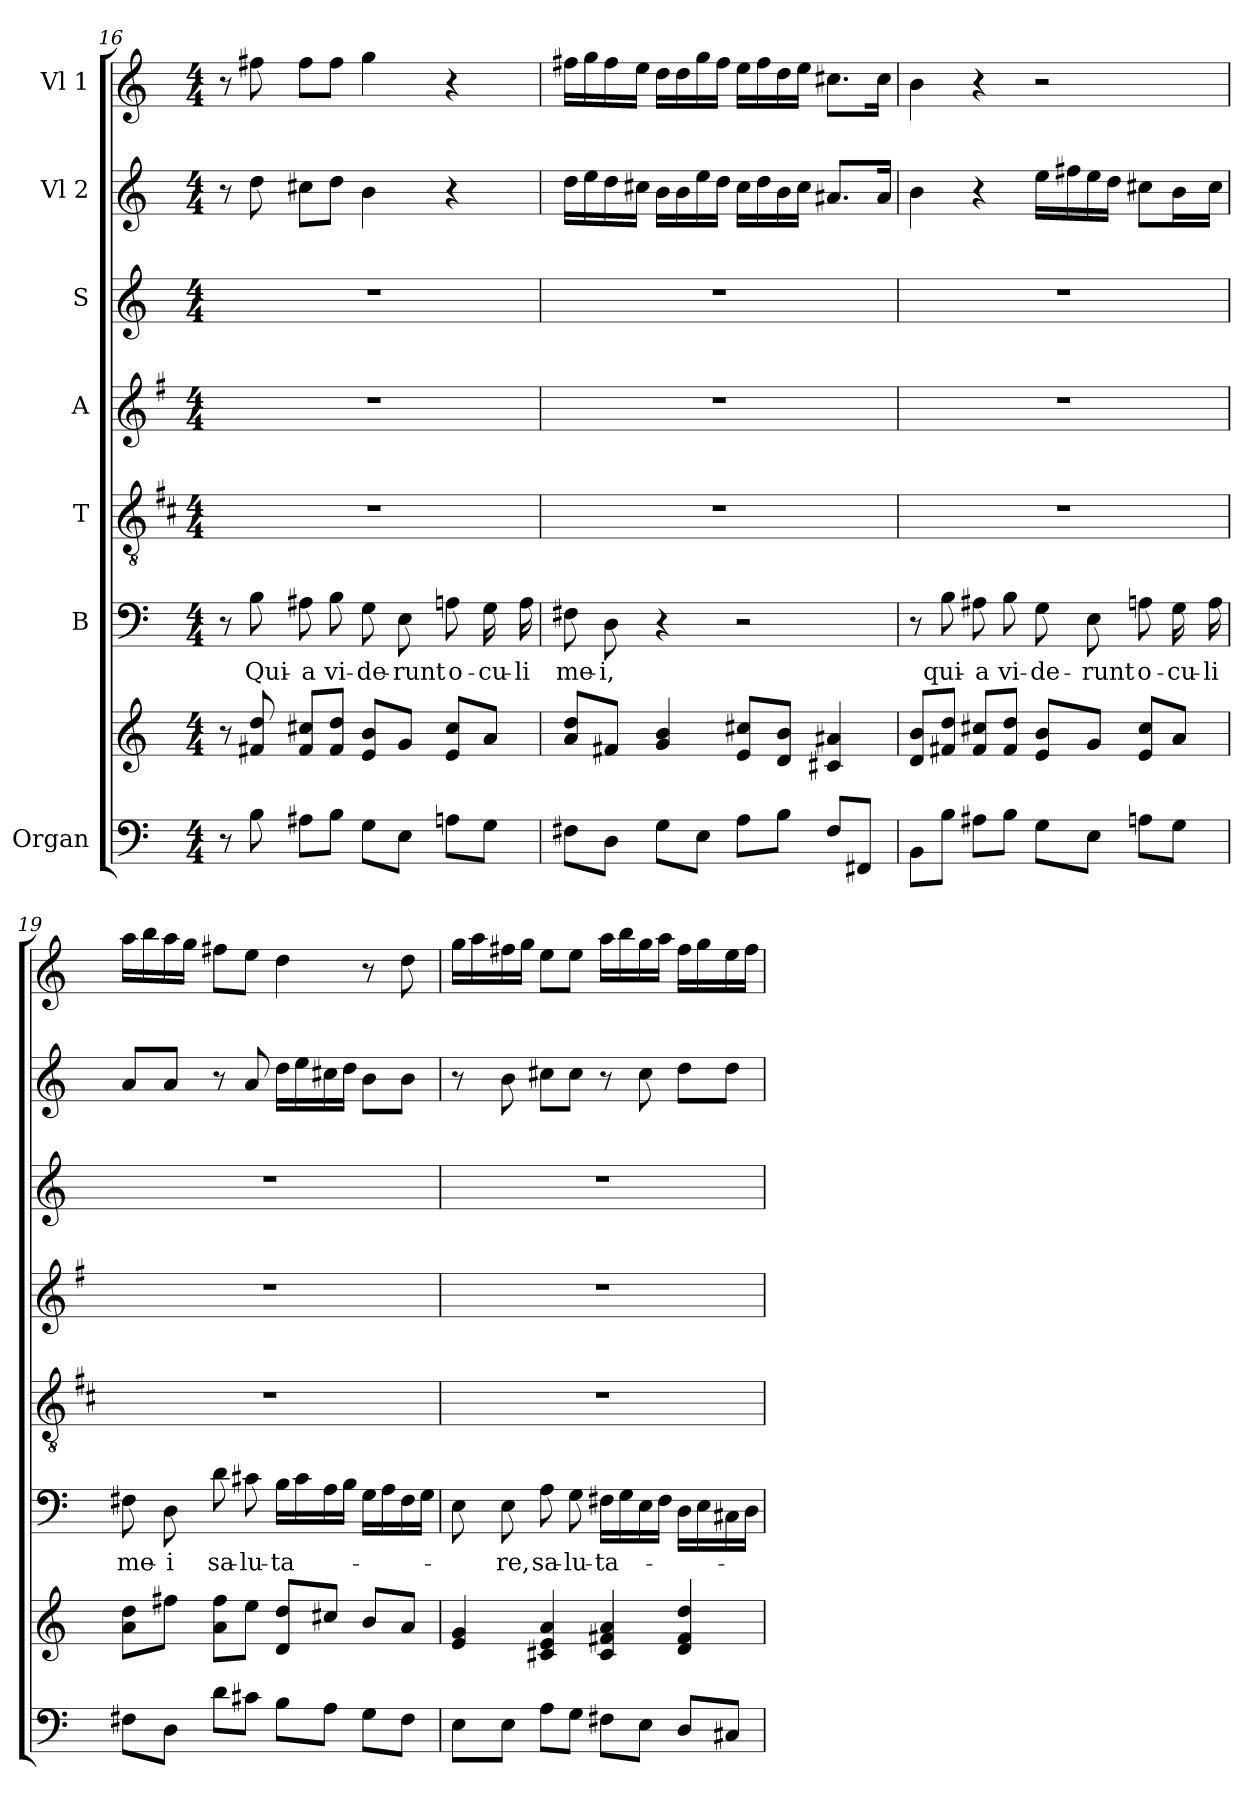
**kern	**kern	**kern	**text	**kern	**kern	**kern	**kern	**kern
*part7	*part7	*part6	*part6	*part5	*part4	*part3	*part2	*part1
*staff8	*staff7	*staff6	*staff6	*staff5	*staff4	*staff3	*staff2	*staff1
*I"Organ	*	*I"B	*	*I"T	*I"A	*I"S	*I"Vl 2	*I"Vl 1
*clefF4	*clefG2	*clefF4	*	*clefGv2	*clefG2	*clefG2	*clefG2	*clefG2
*	*	*	*	*ITrd1c2	*ITrd4c7	*	*	*
*k[]	*k[]	*k[]	*	*k[]	*k[]	*k[]	*k[]	*k[]
*C:	*C:	*C:	*	*C:	*C:	*C:	*C:	*C:
*M4/4	*M4/4	*M4/4	*	*M4/4	*M4/4	*M4/4	*M4/4	*M4/4
=16	=16	=16	=16	=16	=16	=16	=16	=16
8r	8r	8r	.	1r	1r	1r	8r	8r
!	!	!	!LO:LY:b	!	!	!	!	!
8B\	8f#X/ 8dd/	8B\	Qui-	.	.	.	8dd\	8ff#X\
!	!	!	!LO:LY:b	!	!	!	!	!
8A#X\L	8f#/ 8cc#X/L	8A#X\	-a	.	.	.	8cc#X\L	8ff#\L
!	!	!	!LO:LY:b	!	!	!	!	!
8B\J	8f#/ 8dd/J	8B\	vi-	.	.	.	8dd\J	8ff#\J
!	!	!	!LO:LY:b	!	!	!	!	!
8G\L	8e/ 8b/L	8G\	-de-	.	.	.	4b\	4gg\
!	!	!	!LO:LY:b	!	!	!	!	!
8E\J	8g/J	8E\	-runt	.	.	.	.	.
!	!	!	!LO:LY:b	!	!	!	!	!
8An\L	8e/ 8cc#/L	8An\	o-	.	.	.	4r	4r
!	!	!	!LO:LY:b	!	!	!	!	!
8G\J	8a/J	16G\	-cu-	.	.	.	.	.
!	!	!	!LO:LY:b	!	!	!	!	!
.	.	16A\	-li	.	.	.	.	.
!!LO:PB:g=z
=17	=17	=17	=17	=17	=17	=17	=17	=17
!	!	!	!LO:LY:b	!	!	!	!	!
8F#X\L	8a/ 8dd/L	8F#X\	me-	1r	1r	1r	16dd\LL	16ff#X\LL
.	.	.	.	.	.	.	16ee\	16gg\
!	!	!	!LO:LY:b	!	!	!	!	!
8D\J	8f#X/J	8D\	-i,	.	.	.	16dd\	16ff#\
.	.	.	.	.	.	.	16cc#X\JJ	16ee\JJ
8G\L	4g/ 4b/	4r	.	.	.	.	16b\LL	16dd\LL
.	.	.	.	.	.	.	16b\	16dd\
8E\J	.	.	.	.	.	.	16ee\	16gg\
.	.	.	.	.	.	.	16dd\JJ	16ff#\JJ
8A\L	8e/ 8cc#X/L	2r	.	.	.	.	16cc#\LL	16ee\LL
.	.	.	.	.	.	.	16dd\	16ff#\
8B\J	8d/ 8b/J	.	.	.	.	.	16b\	16dd\
.	.	.	.	.	.	.	16cc#\JJ	16ee\JJ
8F#/L	4c#X/ 4a#X/	.	.	.	.	.	8.a#X/L	8.cc#X\L
8FF#X/J	.	.	.	.	.	.	.	.
.	.	.	.	.	.	.	16a#/Jk	16cc#\Jk
=18	=18	=18	=18	=18	=18	=18	=18	=18
8BB\L	8d/ 8b/L	8r	.	1r	1r	1r	4b\	4b\
!	!	!	!LO:LY:b	!	!	!	!	!
8B\J	8f#X/ 8dd/J	8B\	qui-	.	.	.	.	.
!	!	!	!LO:LY:b	!	!	!	!	!
8A#X\L	8f#/ 8cc#X/L	8A#X\	-a	.	.	.	4r	4r
!	!	!	!LO:LY:b	!	!	!	!	!
8B\J	8f#/ 8dd/J	8B\	vi-	.	.	.	.	.
!	!	!	!LO:LY:b	!	!	!	!	!
8G\L	8e/ 8b/L	8G\	-de-	.	.	.	16ee\LL	2r
.	.	.	.	.	.	.	16ff#X\	.
!	!	!	!LO:LY:b	!	!	!	!	!
8E\J	8g/J	8E\	-runt	.	.	.	16ee\	.
.	.	.	.	.	.	.	16dd\JJ	.
!	!	!	!LO:LY:b	!	!	!	!	!
8An\L	8e/ 8cc#/L	8An\	o-	.	.	.	8cc#X\L	.
!	!	!	!LO:LY:b	!	!	!	!	!
8G\J	8a/J	16G\	-cu-	.	.	.	16b\L	.
!	!	!	!LO:LY:b	!	!	!	!	!
.	.	16A\	-li	.	.	.	16cc#\JJ	.
=19	=19	=19	=19	=19	=19	=19	=19	=19
!	!	!	!LO:LY:b	!	!	!	!	!
8F#X\L	8a\ 8dd\L	8F#X\	me-	1r	1r	1r	8a/L	16aa\LL
.	.	.	.	.	.	.	.	16bb\
!	!	!	!LO:LY:b	!	!	!	!	!
8D\J	8ff#X\J	8D\	-i	.	.	.	8a/J	16aa\
.	.	.	.	.	.	.	.	16gg\JJ
!	!	!	!LO:LY:b	!	!	!	!	!
8d\L	8a\ 8ff#\L	8d\	sa-	.	.	.	8r	8ff#X\L
!	!	!	!LO:LY:b	!	!	!	!	!
8c#X\J	8ee\J	8c#X\	-lu-	.	.	.	8a/	8ee\J
!	!	!	!LO:LY:b	!	!	!	!	!
8B\L	8d/ 8dd/L	16B\LL	-ta-	.	.	.	16dd\LL	4dd\
.	.	16c#\	.	.	.	.	16ee\	.
8A\J	8cc#X/J	16A\	.	.	.	.	16cc#X\	.
.	.	16B\JJ	.	.	.	.	16dd\JJ	.
8G\L	8b/L	16G\LL	.	.	.	.	8b\L	8r
.	.	16A\	.	.	.	.	.	.
8F#\J	8a/J	16F#\	.	.	.	.	8b\J	8dd\
.	.	16G\JJ	.	.	.	.	.	.
!!LO:LB:g=z
=20	=20	=20	=20	=20	=20	=20	=20	=20
8E\L	4e/ 4g/	8E\	.	1r	1r	1r	8r	16gg\LL
.	.	.	.	.	.	.	.	16aa\
!	!	!	!LO:LY:b	!	!	!	!	!
8E\J	.	8E\	-re,	.	.	.	8b\	16ff#X\
.	.	.	.	.	.	.	.	16gg\JJ
!	!	!	!LO:LY:b	!	!	!	!	!
8A\L	4c#X/ 4e/ 4a/	8A\	sa-	.	.	.	8cc#X\L	8ee\L
!	!	!	!LO:LY:b	!	!	!	!	!
8G\J	.	8G\	-lu-	.	.	.	8cc#\J	8ee\J
!	!	!	!LO:LY:b	!	!	!	!	!
8F#X\L	4c#/ 4f#X/ 4a/	16F#X\LL	-ta-	.	.	.	8r	16aa\LL
.	.	16G\	.	.	.	.	.	16bb\
8E\J	.	16E\	.	.	.	.	8cc#\	16gg\
.	.	16F#\JJ	.	.	.	.	.	16aa\JJ
8D/L	4d/ 4f#/ 4dd/	16D\LL	.	.	.	.	8dd\L	16ff#\LL
.	.	16E\	.	.	.	.	.	16gg\
8C#X/J	.	16C#X\	.	.	.	.	8dd\J	16ee\
.	.	16D\JJ	.	.	.	.	.	16ff#\JJ
=	=	=	=	=	=	=	=	=
*-	*-	*-	*-	*-	*-	*-	*-	*-
